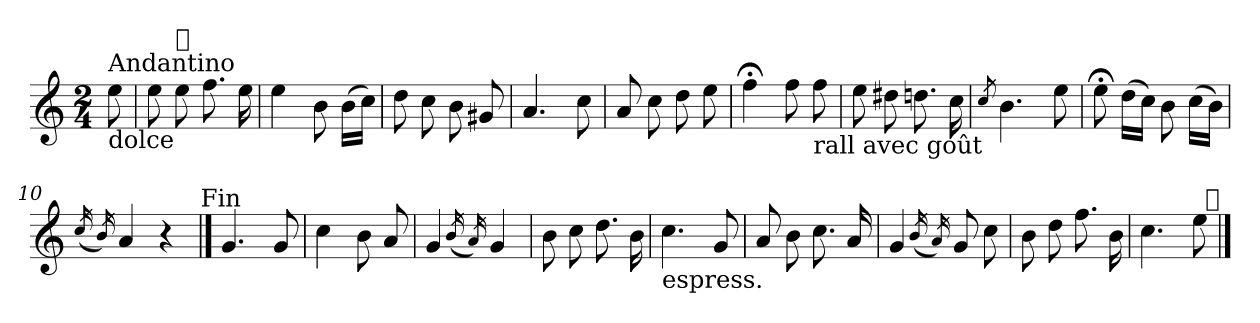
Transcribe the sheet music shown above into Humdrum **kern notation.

**kern
*part1
*staff1
*clefG2
*k[]
*a:
*M2/4
=
!LO:TX:a:t=Andantino
!LO:TX:b:t=dolce
8ee\
=1
8ee\
!LO:TX:a:t=𝄋
8ee\
8.ff\
16ee\
=2
4ee\
8b\
(>16b\LL
16cc\JJ)
=3
8dd\
8cc\
8b\
8g#X/
=4
4.a/
8cc\
=5
8a/
8cc\
8dd\
8ee\
=6
4ff;<\
8ff\
!LO:TX:b:t=rall avec goût
8ff\
=7
8ee\
8dd#X\
8.ddn\
16cc\
=8
8qcc/
4.b\
8ee\
!!LO:LB:g=z
=9
8ee;<\
(>16dd\LL
16cc\JJ)
8b\
(>16cc\LL
16b\JJ)
=10
(<16qcc/
16qb/)
4a/
4r
!LO:TX:a:t=Fin
==11
4.g/
8g/
=12
4cc\
8b\
8a/
=13
4g/
(<16qb/
16qa/)
4g/
=14
8b\
8cc\
8.dd\
16b\
=15
!LO:TX:b:t=espress.
4.cc\
8g/
=16
8a/
8b\
8.cc\
16a/
=17
4g/
(<16qb/
16qa/)
8g/
8cc\
!!LO:LB:g=z
=18
8b\
8dd\
8.ff\
16b\
=19
4.cc\
8ee\
!LO:TX:a:t=𝄋
==
*-
